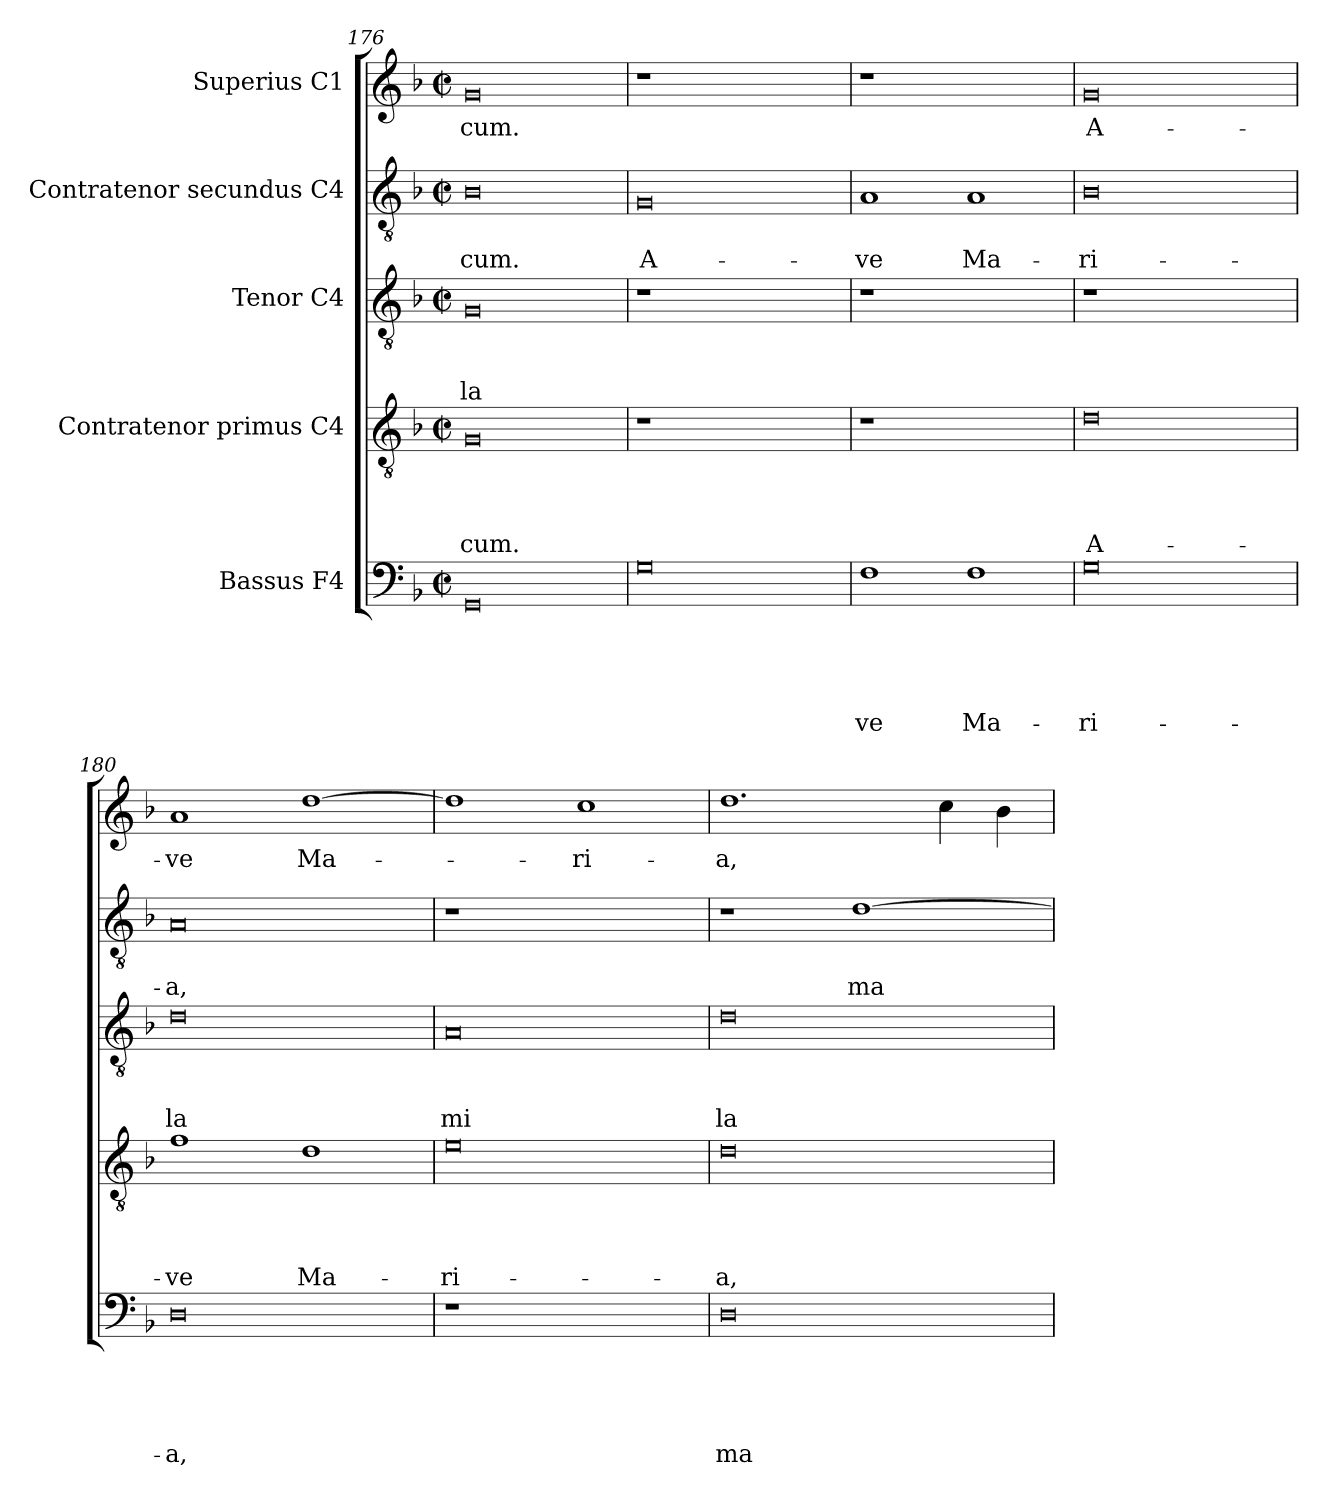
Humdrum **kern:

**kern	**text	**text	**text	**text	**text	**kern	**text	**text	**text	**text	**kern	**text	**text	**text	**kern	**text	**text	**kern	**text
*part5	*part5	*part5	*part5	*part5	*part5	*part4	*part4	*part4	*part4	*part4	*part3	*part3	*part3	*part3	*part2	*part2	*part2	*part1	*part1
*staff5	*staff5	*staff5	*staff5	*staff5	*staff5	*staff4	*staff4	*staff4	*staff4	*staff4	*staff3	*staff3	*staff3	*staff3	*staff2	*staff2	*staff2	*staff1	*staff1
*I"Bassus F4	*	*	*	*	*	*I"Contratenor primus C4	*	*	*	*	*I"Tenor C4	*	*	*	*I"Contratenor secundus C4	*	*	*I"Superius C1	*
*clefF4	*	*	*	*	*	*clefGv2	*	*	*	*	*clefGv2	*	*	*	*clefGv2	*	*	*clefG2	*
*k[b-]	*	*	*	*	*	*k[b-]	*	*	*	*	*k[b-]	*	*	*	*k[b-]	*	*	*k[b-]	*
*F:	*	*	*	*	*	*F:	*	*	*	*	*F:	*	*	*	*F:	*	*	*F:	*
*M2/2	*	*	*	*	*	*M2/2	*	*	*	*	*M2/2	*	*	*	*M2/2	*	*	*M2/2	*
*met(c|)	*	*	*	*	*	*met(c|)	*	*	*	*	*met(c|)	*	*	*	*met(c|)	*	*	*met(c|)	*
=176	=176	=176	=176	=176	=176	=176	=176	=176	=176	=176	=176	=176	=176	=176	=176	=176	=176	=176	=176
0GG	.	.	.	.	.	0G	.	.	.	-cum.	0G	.	.	la	0B-	.	-cum.	0g	-cum.
=177	=177	=177	=177	=177	=177	=177	=177	=177	=177	=177	=177	=177	=177	=177	=177	=177	=177	=177	=177
0G	.	.	.	.	.	1r	.	.	.	.	1r	.	.	.	0G	.	A-	1r	.
.	.	.	.	.	.	1ryy	.	.	.	.	1ryy	.	.	.	.	.	.	1ryy	.
=178	=178	=178	=178	=178	=178	=178	=178	=178	=178	=178	=178	=178	=178	=178	=178	=178	=178	=178	=178
1F	.	.	.	.	-ve	1r	.	.	.	.	1r	.	.	.	1A	.	-ve	1r	.
1F	.	.	.	.	Ma-	1ryy	.	.	.	.	1ryy	.	.	.	1A	.	Ma-	1ryy	.
=179	=179	=179	=179	=179	=179	=179	=179	=179	=179	=179	=179	=179	=179	=179	=179	=179	=179	=179	=179
0G	.	.	.	.	-ri-	0d	.	.	.	A-	1r	.	.	.	0B-	.	-ri-	0g	A-
.	.	.	.	.	.	.	.	.	.	.	1ryy	.	.	.	.	.	.	.	.
=180	=180	=180	=180	=180	=180	=180	=180	=180	=180	=180	=180	=180	=180	=180	=180	=180	=180	=180	=180
0D	.	.	.	.	-a,	1f	.	.	.	-ve	0d	.	.	la	0A	.	-a,	1a	-ve
.	.	.	.	.	.	1d	.	.	.	Ma-	.	.	.	.	.	.	.	[1dd	Ma-
!!LO:LB:g=z
=181	=181	=181	=181	=181	=181	=181	=181	=181	=181	=181	=181	=181	=181	=181	=181	=181	=181	=181	=181
1r	.	.	.	.	.	0e	.	.	.	-ri-	0A	.	.	mi	1r	.	.	1dd]	.
1ryy	.	.	.	.	.	.	.	.	.	.	.	.	.	.	1ryy	.	.	1cc	-ri-
=182	=182	=182	=182	=182	=182	=182	=182	=182	=182	=182	=182	=182	=182	=182	=182	=182	=182	=182	=182
0D	.	.	.	.	ma-	0d	.	.	.	-a,	0d	.	.	la	1r	.	.	1.dd	-a,
.	.	.	.	.	.	.	.	.	.	.	.	.	.	.	[1d	.	ma-	.	.
.	.	.	.	.	.	.	.	.	.	.	.	.	.	.	.	.	.	4cc\	.
.	.	.	.	.	.	.	.	.	.	.	.	.	.	.	.	.	.	4b-\	.
=	=	=	=	=	=	=	=	=	=	=	=	=	=	=	=	=	=	=	=
*-	*-	*-	*-	*-	*-	*-	*-	*-	*-	*-	*-	*-	*-	*-	*-	*-	*-	*-	*-
